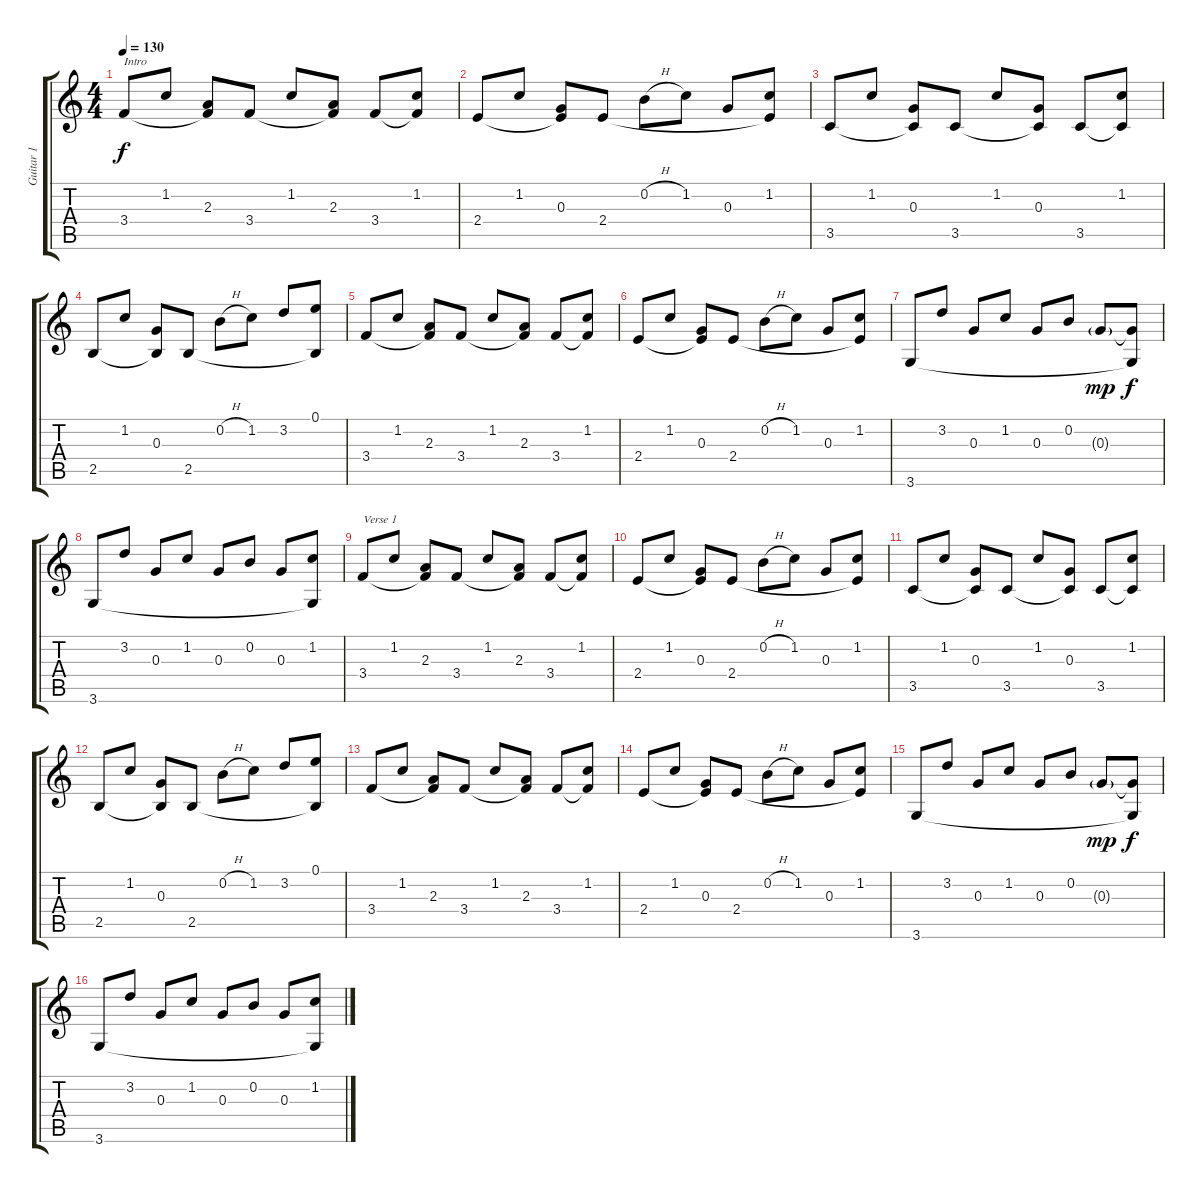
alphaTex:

\track ("Guitar 1" "Guitar 1") {instrument electricguitarclean}
\staff {score tabs}
\tuning (E4 B3 G3 D3 A2 E2) {hide}
\ts (4 4)
\tempo 130
\clef g2
\ks c
3.4.8{txt "Intro" dy f instrument electricguitarclean} 1.2.8 (2.3 3.4{t}).8 3.4.8 1.2.8 (2.3 3.4{t}).8 3.4.8 (1.2 3.4{t}).8 |
2.4.8 1.2.8 (0.3 2.4{t}).8 2.4.8 0.2{h}.8 1.2.8 0.3.8 (1.2 2.4{t}).8 |
3.5.8 1.2.8 (0.3 3.5{t}).8 3.5.8 1.2.8 (0.3 3.5{t}).8 3.5.8 (1.2 3.5{t}).8 |
2.5.8 1.2.8 (0.3 2.5{t}).8 2.5.8 0.2{h}.8 1.2.8 3.2.8 (0.1 2.5{t}).8 |
3.4.8 1.2.8 (2.3 3.4{t}).8 3.4.8 1.2.8 (2.3 3.4{t}).8 3.4.8 (1.2 3.4{t}).8 |
2.4.8 1.2.8 (0.3 2.4{t}).8 2.4.8 0.2{h}.8 1.2.8 0.3.8 (1.2 2.4{t}).8 |
3.6.8 3.2.8 0.3.8 1.2.8 0.3.8 0.2.8 0.3{g}.8{dy mp} (0.3{t} 3.6{t}).8{dy f} |
3.6.8 3.2.8 0.3.8 1.2.8 0.3.8 0.2.8 0.3.8 (1.2 3.6{t}).8 |
3.4.8{txt "Verse 1"} 1.2.8 (2.3 3.4{t}).8 3.4.8 1.2.8 (2.3 3.4{t}).8 3.4.8 (1.2 3.4{t}).8 |
2.4.8 1.2.8 (0.3 2.4{t}).8 2.4.8 0.2{h}.8 1.2.8 0.3.8 (1.2 2.4{t}).8 |
3.5.8 1.2.8 (0.3 3.5{t}).8 3.5.8 1.2.8 (0.3 3.5{t}).8 3.5.8 (1.2 3.5{t}).8 |
2.5.8 1.2.8 (0.3 2.5{t}).8 2.5.8 0.2{h}.8 1.2.8 3.2.8 (0.1 2.5{t}).8 |
3.4.8 1.2.8 (2.3 3.4{t}).8 3.4.8 1.2.8 (2.3 3.4{t}).8 3.4.8 (1.2 3.4{t}).8 |
2.4.8 1.2.8 (0.3 2.4{t}).8 2.4.8 0.2{h}.8 1.2.8 0.3.8 (1.2 2.4{t}).8 |
3.6.8 3.2.8 0.3.8 1.2.8 0.3.8 0.2.8 0.3{g}.8{dy mp} (0.3{t} 3.6{t}).8{dy f} |
3.6.8 3.2.8 0.3.8 1.2.8 0.3.8 0.2.8 0.3.8 (1.2 3.6{t}).8
